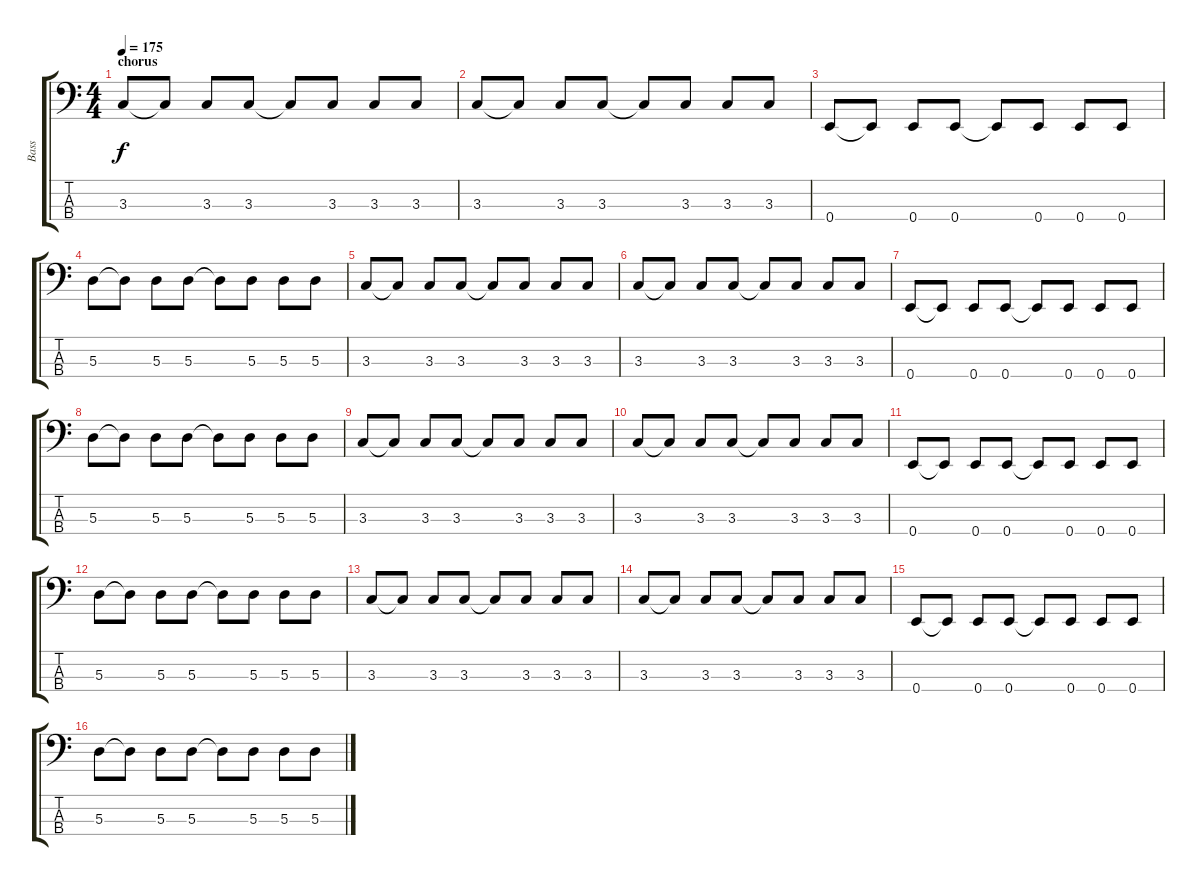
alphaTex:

\track ("Bass" "Bass") {instrument electricbassfinger}
\staff {score tabs}
\tuning (G2 D2 A1 E1) {hide}
\ts (4 4)
\section ("" "chorus")
\tempo 175
\clef f4
\ks c
3.3.8{dy f} 3.3{t}.8 3.3.8 3.3.8 3.3{t}.8 3.3.8 3.3.8 3.3.8 |
3.3.8 3.3{t}.8 3.3.8 3.3.8 3.3{t}.8 3.3.8 3.3.8 3.3.8 |
0.4.8 0.4{t}.8 0.4.8 0.4.8 0.4{t}.8 0.4.8 0.4.8 0.4.8 |
5.3.8 5.3{t}.8 5.3.8 5.3.8 5.3{t}.8 5.3.8 5.3.8 5.3.8 |
3.3.8 3.3{t}.8 3.3.8 3.3.8 3.3{t}.8 3.3.8 3.3.8 3.3.8 |
3.3.8 3.3{t}.8 3.3.8 3.3.8 3.3{t}.8 3.3.8 3.3.8 3.3.8 |
0.4.8 0.4{t}.8 0.4.8 0.4.8 0.4{t}.8 0.4.8 0.4.8 0.4.8 |
5.3.8 5.3{t}.8 5.3.8 5.3.8 5.3{t}.8 5.3.8 5.3.8 5.3.8 |
3.3.8 3.3{t}.8 3.3.8 3.3.8 3.3{t}.8 3.3.8 3.3.8 3.3.8 |
3.3.8 3.3{t}.8 3.3.8 3.3.8 3.3{t}.8 3.3.8 3.3.8 3.3.8 |
0.4.8 0.4{t}.8 0.4.8 0.4.8 0.4{t}.8 0.4.8 0.4.8 0.4.8 |
5.3.8 5.3{t}.8 5.3.8 5.3.8 5.3{t}.8 5.3.8 5.3.8 5.3.8 |
3.3.8 3.3{t}.8 3.3.8 3.3.8 3.3{t}.8 3.3.8 3.3.8 3.3.8 |
3.3.8 3.3{t}.8 3.3.8 3.3.8 3.3{t}.8 3.3.8 3.3.8 3.3.8 |
0.4.8 0.4{t}.8 0.4.8 0.4.8 0.4{t}.8 0.4.8 0.4.8 0.4.8 |
5.3.8 5.3{t}.8 5.3.8 5.3.8 5.3{t}.8 5.3.8 5.3.8 5.3.8
